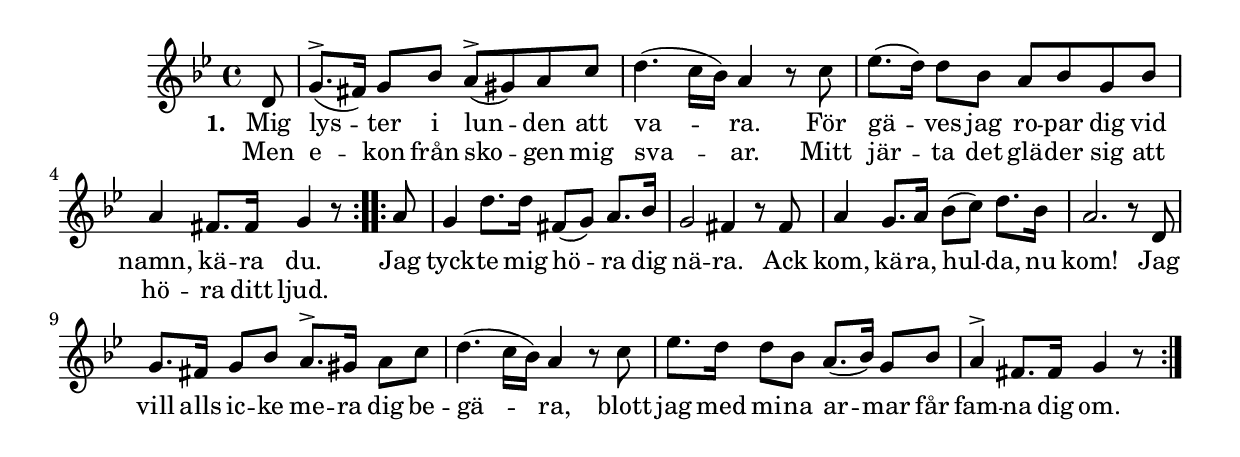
{
\time 4/4
\key g \minor

\repeat volta 2 { 
 \partial 8
 d'8  | 
 g'8.^>-( fis'16-) g'8 bes' a'^>-( gis'-) a' c''  | 
 d''4.-( c''16 bes'-) a'4 r8 c''  | 
 ees''8.-( d''16-) d''8 bes' a' bes' g' bes'  | 
 a'4 fis'8. fis'16 g'4 r8
 } %( endrepeat )% 
\repeat volta 2 { 
 a'  | 
 g'4 d''8. d''16 fis'8-( g'-) a'8. bes'16  | 
 g'2 fis'4 r8 fis'  | 
 a'4 g'8. a'16 bes'8-( c''-) d''8. bes'16  | 
 a'2. r8 d'  | 
 g'8. fis'16 g'8 bes' a'8.^> gis'16 a'8 c''  | 
 d''4.-( c''16 bes'-) a'4 r8 c''  | 
 ees''8. d''16 d''8 bes' a'8.-( bes'16-) g'8 bes'  | 
 a'4^> fis'8. fis'16 g'4 r8
 } %( endrepeat )% 
 }
 \addlyrics {
     \set stanza = #"1. "
     Mig lys --  -- ter i lun --  -- den att va --  --  -- ra. För
     gä --  -- ves jag ro -- par dig vid namn, kä -- ra du. Jag
     tyck -- te mig hö --  -- ra dig nä -- ra. Ack kom, kä -- ra, hul --  -- da, nu
     kom! Jag vill alls ic -- ke me -- ra dig be -- gä --  --  -- ra, blott
     jag med mi -- na ar --  -- mar får fam -- na dig om.
}
\addlyrics {
     Men e --  -- kon från sko --  -- gen mig sva --  --  -- ar. Mitt
     jär --  -- ta det glä -- der sig att hö -- ra ditt ljud.
}